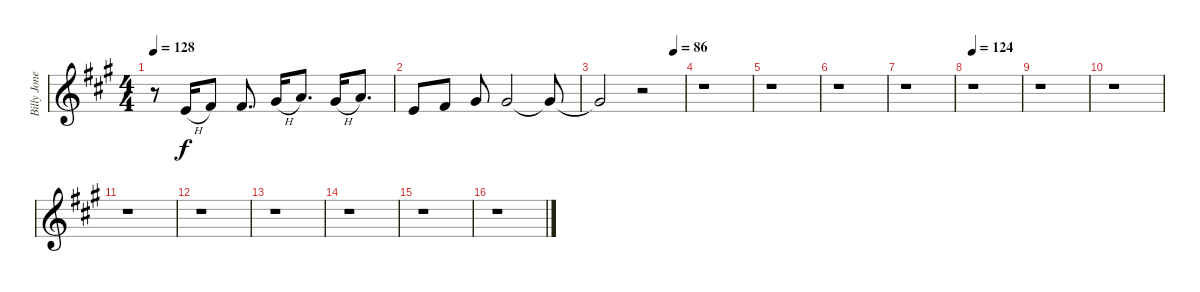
\track ("Billy Jones Vocals" "Billy Jone") {instrument flute}
\staff {score}
\tuning (E4 B3 G3 D3 A2 E2) {hide}
\ts (4 4)
\tempo 128
\clef g2
\ks a
r.8{dy f} 9.3{h}.16 11.3.8 11.3.8{d} 9.2{h}.16 10.2.8{d} 9.2{h}.16 10.2.8{d} |
9.3.8 11.3.8 9.2.8 9.2.2{volume 0} 9.2{t}.8 |
\tempo (86 0.875)
9.2{t}.2 r.2 |
r.1 |
r.1 |
r.1 |
r.1 |
\tempo 124
r.1 |
r.1 |
r.1 |
r.1 |
r.1 |
r.1 |
r.1 |
r.1 |
r.1
